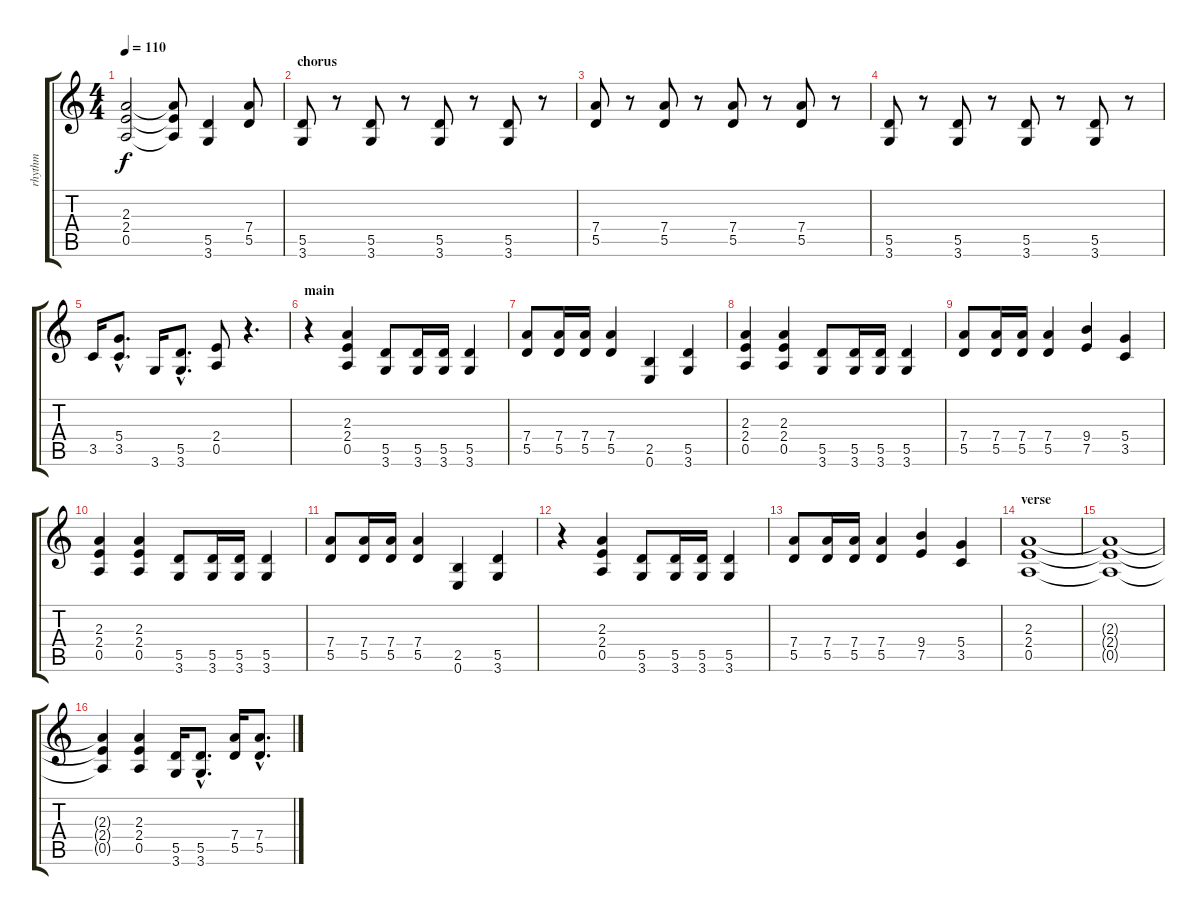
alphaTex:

\track ("rhythm " "rhythm ") {instrument distortionguitar}
\staff {score tabs}
\tuning (E4 B3 G3 D3 A2 E2) {hide}
\ts (4 4)
\tempo 110
\clef g2
\ks c
(2.3 2.4 0.5).2{dy f} (2.3{t} 2.4{t} 0.5{t}).8 (5.5 3.6).4 (7.4 5.5).8 |
\section ("" "chorus")
(5.5 3.6).8 r.8 (5.5 3.6).8 r.8 (5.5 3.6).8 r.8 (5.5 3.6).8 r.8 |
(7.4 5.5).8 r.8 (7.4 5.5).8 r.8 (7.4 5.5).8 r.8 (7.4 5.5).8 r.8 |
(5.5 3.6).8 r.8 (5.5 3.6).8 r.8 (5.5 3.6).8 r.8 (5.5 3.6).8 r.8 |
3.5.16 (5.4{hac} 3.5{hac}).8{d} 3.6.16 (5.5{hac} 3.6{hac}).8{d} (2.4 0.5).8 r.4{d} |
\section ("" "main")
r.4 (2.3 2.4 0.5).4 (5.5 3.6).8 (5.5 3.6).16 (5.5 3.6).16 (5.5 3.6).4 |
(7.4 5.5).8 (7.4 5.5).16 (7.4 5.5).16 (7.4 5.5).4 (2.5 0.6).4 (5.5 3.6).4 |
(2.3 2.4 0.5).4 (2.3 2.4 0.5).4 (5.5 3.6).8 (5.5 3.6).16 (5.5 3.6).16 (5.5 3.6).4 |
(7.4 5.5).8 (7.4 5.5).16 (7.4 5.5).16 (7.4 5.5).4 (9.4 7.5).4 (5.4 3.5).4 |
(2.3 2.4 0.5).4 (2.3 2.4 0.5).4 (5.5 3.6).8 (5.5 3.6).16 (5.5 3.6).16 (5.5 3.6).4 |
(7.4 5.5).8 (7.4 5.5).16 (7.4 5.5).16 (7.4 5.5).4 (2.5 0.6).4 (5.5 3.6).4 |
r.4 (2.3 2.4 0.5).4 (5.5 3.6).8 (5.5 3.6).16 (5.5 3.6).16 (5.5 3.6).4 |
(7.4 5.5).8 (7.4 5.5).16 (7.4 5.5).16 (7.4 5.5).4 (9.4 7.5).4 (5.4 3.5).4 |
\section ("" "verse")
(2.3 2.4 0.5).1 |
(2.3{t} 2.4{t} 0.5{t}).1 |
(2.3{t} 2.4{t} 0.5{t}).4 (2.3 2.4 0.5).4 (5.5 3.6).16 (5.5{hac} 3.6{hac}).8{d} (7.4 5.5).16 (7.4{hac} 5.5{hac}).8{d}
